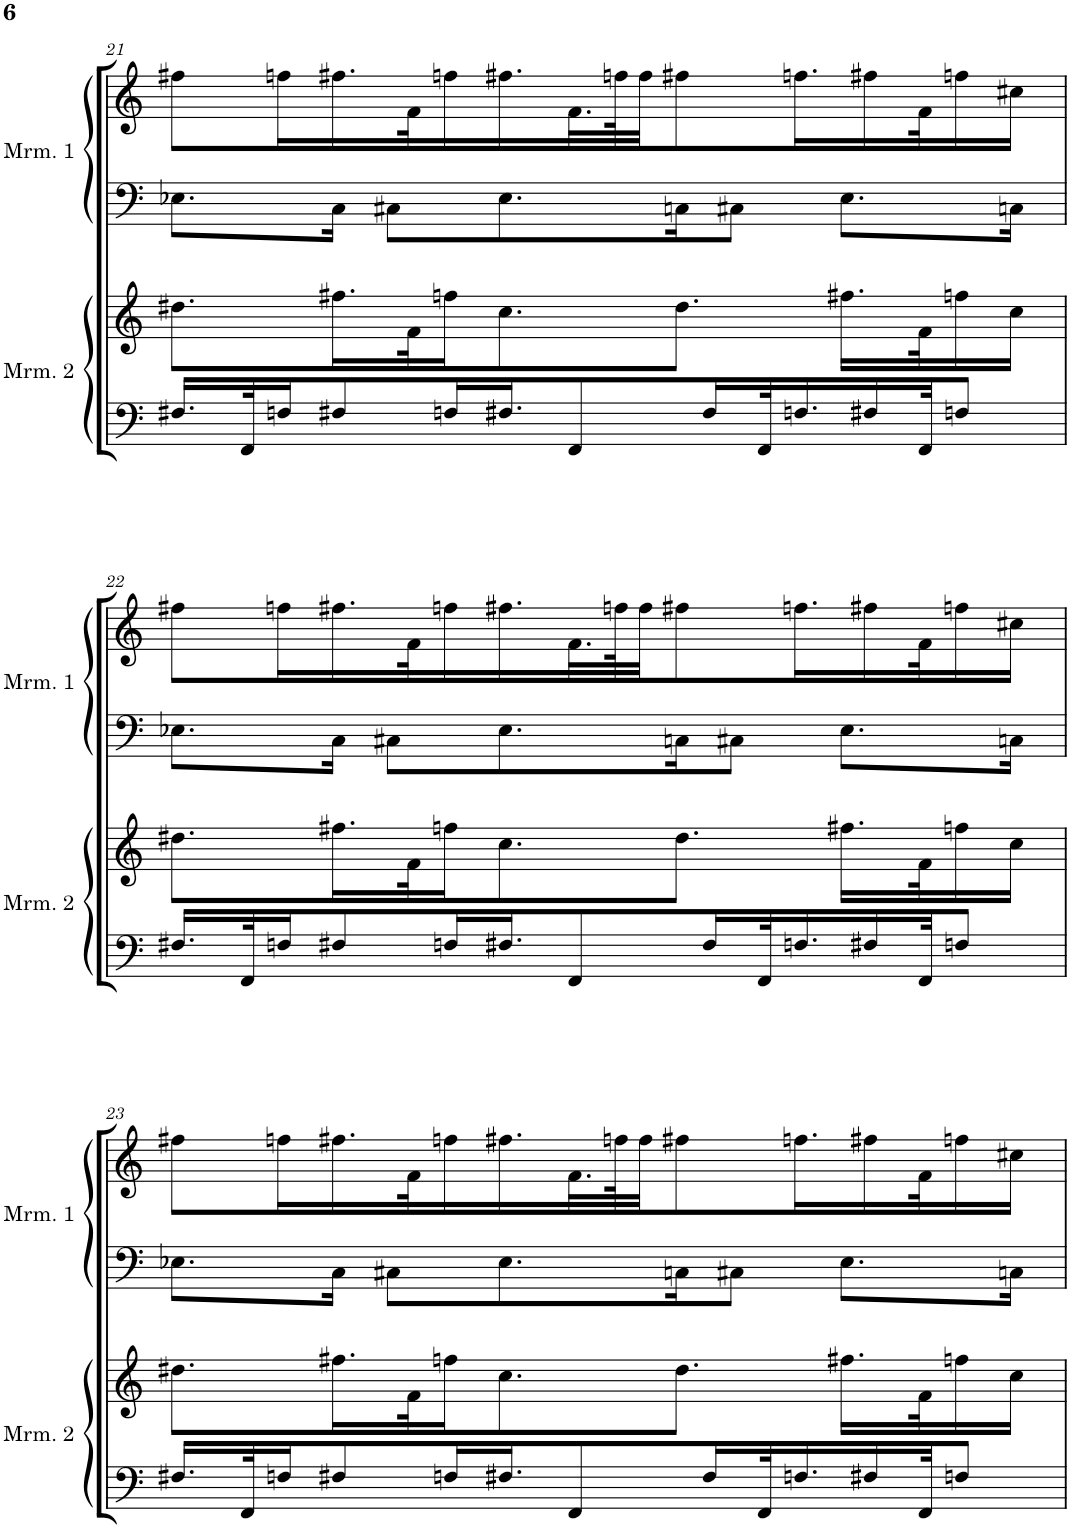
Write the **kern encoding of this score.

**kern	**kern	**kern	**kern
*part4	*part3	*part2	*part1
*staff4	*staff3	*staff2	*staff1
*I"Marimba 2	*I"Marimba 2	*I"Marimba 1	*I"Marimba 1
*I'Mrm. 2	*I'Mrm. 2	*I'Mrm. 1	*I'Mrm. 1
!!LO:PB:g=z
*clefF4	*clefG2	*clefF4	*clefG2
*k[]	*k[]	*k[]	*k[]
*M4/4	*M4/4	*M4/4	*M4/4
=21	=21	=21	=21
16.F#X/LL	8.dd#X\L	8.E-X\L	8ff#X\L
32FF/K	.	.	.
16Fn/J	.	.	16ffn\L
8F#X/	16.ff#X\L	16C\Jk	16.ff#X\
.	.	8C#X\L	.
.	32f\K	.	32f\K
16Fn/L	16ffn\J	.	16ffn\
16.F#X/J	8.cc\	8.E-\	16.ff#X\
8FF/	.	.	32.f\L
.	.	.	64ffn\K
.	.	.	32ff\JJ
.	8.dd#\J	16Cn\K	8ff#X\
16F#/L	.	.	.
.	.	8C#X\J	.
32FF/K	.	.	.
16.Fn/	.	.	16.ffn\L
.	16.ff#X\LL	8.E-\L	.
16F#X/	.	.	16ff#X\
32FF/JK	32f\K	.	32f\K
8Fn/J	16ffn\	.	16ffn\
.	16cc\JJ	16Cn\Jk	16cc#X\JJ
!!LO:LB:g=z
=22	=22	=22	=22
16.F#X/LL	8.dd#X\L	8.E-X\L	8ff#X\L
32FF/K	.	.	.
16Fn/J	.	.	16ffn\L
8F#X/	16.ff#X\L	16C\Jk	16.ff#X\
.	.	8C#X\L	.
.	32f\K	.	32f\K
16Fn/L	16ffn\J	.	16ffn\
16.F#X/J	8.cc\	8.E-\	16.ff#X\
8FF/	.	.	32.f\L
.	.	.	64ffn\K
.	.	.	32ff\JJ
.	8.dd#\J	16Cn\K	8ff#X\
16F#/L	.	.	.
.	.	8C#X\J	.
32FF/K	.	.	.
16.Fn/	.	.	16.ffn\L
.	16.ff#X\LL	8.E-\L	.
16F#X/	.	.	16ff#X\
32FF/JK	32f\K	.	32f\K
8Fn/J	16ffn\	.	16ffn\
.	16cc\JJ	16Cn\Jk	16cc#X\JJ
!!LO:LB:g=z
=23	=23	=23	=23
16.F#X/LL	8.dd#X\L	8.E-X\L	8ff#X\L
32FF/K	.	.	.
16Fn/J	.	.	16ffn\L
8F#X/	16.ff#X\L	16C\Jk	16.ff#X\
.	.	8C#X\L	.
.	32f\K	.	32f\K
16Fn/L	16ffn\J	.	16ffn\
16.F#X/J	8.cc\	8.E-\	16.ff#X\
8FF/	.	.	32.f\L
.	.	.	64ffn\K
.	.	.	32ff\JJ
.	8.dd#\J	16Cn\K	8ff#X\
16F#/L	.	.	.
.	.	8C#X\J	.
32FF/K	.	.	.
16.Fn/	.	.	16.ffn\L
.	16.ff#X\LL	8.E-\L	.
16F#X/	.	.	16ff#X\
32FF/JK	32f\K	.	32f\K
8Fn/J	16ffn\	.	16ffn\
.	16cc\JJ	16Cn\Jk	16cc#X\JJ
=	=	=	=
*-	*-	*-	*-
